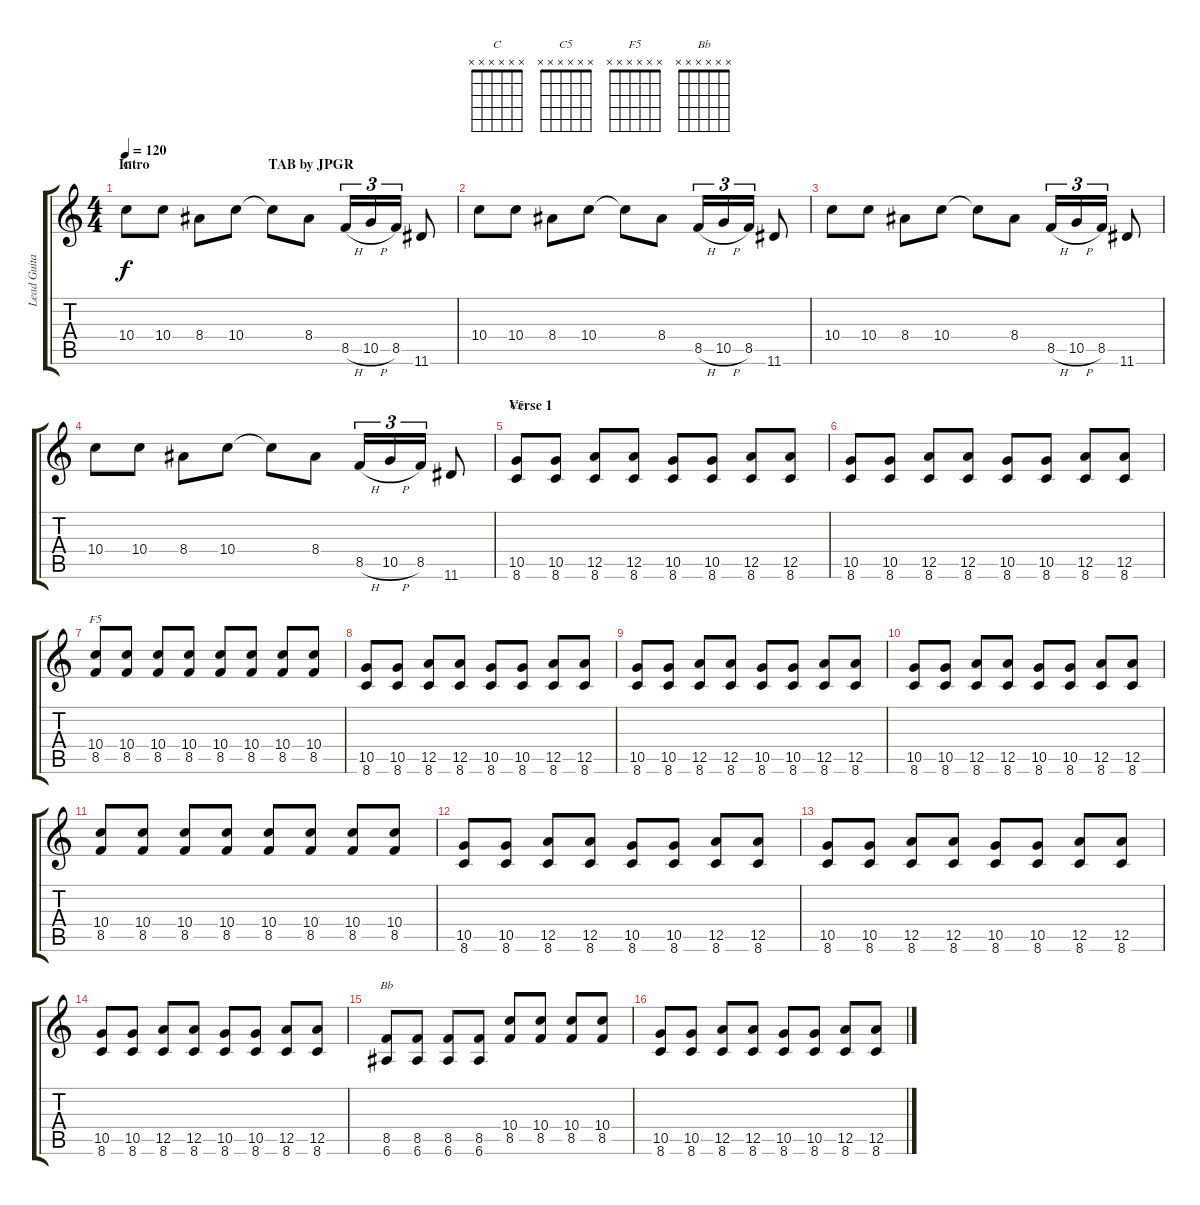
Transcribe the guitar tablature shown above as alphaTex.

\track ("Lead Guitar " "Lead Guita") {instrument overdrivenguitar}
\staff {score tabs}
\tuning (E4 B3 G3 D3 A2 E2) {hide}
\chord ("C" x x x x x x)
\chord ("C5" x x x x x x)
\chord ("F5" x x x x x x)
\chord ("Bb" x x x x x x)
\ts (4 4)
\section ("" "Intro                                  TAB by JPGR")
\tempo 120
\clef g2
\ks c
10.4.8{ch "C" dy f instrument overdrivenguitar} 10.4.8 8.4.8 10.4.8 10.4{t}.8 8.4.8 8.5{h}.16{tu (3 2)} 10.5{h}.16{tu (3 2)} 8.5.16{tu (3 2)} 11.6.8 |
10.4.8 10.4.8 8.4.8 10.4.8 10.4{t}.8 8.4.8 8.5{h}.16{tu (3 2)} 10.5{h}.16{tu (3 2)} 8.5.16{tu (3 2)} 11.6.8 |
10.4.8 10.4.8 8.4.8 10.4.8 10.4{t}.8 8.4.8 8.5{h}.16{tu (3 2)} 10.5{h}.16{tu (3 2)} 8.5.16{tu (3 2)} 11.6.8 |
10.4.8 10.4.8 8.4.8 10.4.8 10.4{t}.8 8.4.8 8.5{h}.16{tu (3 2)} 10.5{h}.16{tu (3 2)} 8.5.16{tu (3 2)} 11.6.8 |
\section ("" "Verse 1")
(10.5 8.6).8{ch "C5"} (10.5 8.6).8 (12.5 8.6).8 (12.5 8.6).8 (10.5 8.6).8 (10.5 8.6).8 (12.5 8.6).8 (12.5 8.6).8 |
(10.5 8.6).8 (10.5 8.6).8 (12.5 8.6).8 (12.5 8.6).8 (10.5 8.6).8 (10.5 8.6).8 (12.5 8.6).8 (12.5 8.6).8 |
(10.4 8.5).8{ch "F5"} (10.4 8.5).8 (10.4 8.5).8 (10.4 8.5).8 (10.4 8.5).8 (10.4 8.5).8 (10.4 8.5).8 (10.4 8.5).8 |
(10.5 8.6).8 (10.5 8.6).8 (12.5 8.6).8 (12.5 8.6).8 (10.5 8.6).8 (10.5 8.6).8 (12.5 8.6).8 (12.5 8.6).8 |
(10.5 8.6).8 (10.5 8.6).8 (12.5 8.6).8 (12.5 8.6).8 (10.5 8.6).8 (10.5 8.6).8 (12.5 8.6).8 (12.5 8.6).8 |
(10.5 8.6).8 (10.5 8.6).8 (12.5 8.6).8 (12.5 8.6).8 (10.5 8.6).8 (10.5 8.6).8 (12.5 8.6).8 (12.5 8.6).8 |
(10.4 8.5).8 (10.4 8.5).8 (10.4 8.5).8 (10.4 8.5).8 (10.4 8.5).8 (10.4 8.5).8 (10.4 8.5).8 (10.4 8.5).8 |
(10.5 8.6).8 (10.5 8.6).8 (12.5 8.6).8 (12.5 8.6).8 (10.5 8.6).8 (10.5 8.6).8 (12.5 8.6).8 (12.5 8.6).8 |
(10.5 8.6).8 (10.5 8.6).8 (12.5 8.6).8 (12.5 8.6).8 (10.5 8.6).8 (10.5 8.6).8 (12.5 8.6).8 (12.5 8.6).8 |
(10.5 8.6).8 (10.5 8.6).8 (12.5 8.6).8 (12.5 8.6).8 (10.5 8.6).8 (10.5 8.6).8 (12.5 8.6).8 (12.5 8.6).8 |
(8.5 6.6).8{ch "Bb"} (8.5 6.6).8 (8.5 6.6).8 (8.5 6.6).8 (10.4 8.5).8 (10.4 8.5).8 (10.4 8.5).8 (10.4 8.5).8 |
(10.5 8.6).8 (10.5 8.6).8 (12.5 8.6).8 (12.5 8.6).8 (10.5 8.6).8 (10.5 8.6).8 (12.5 8.6).8 (12.5 8.6).8
